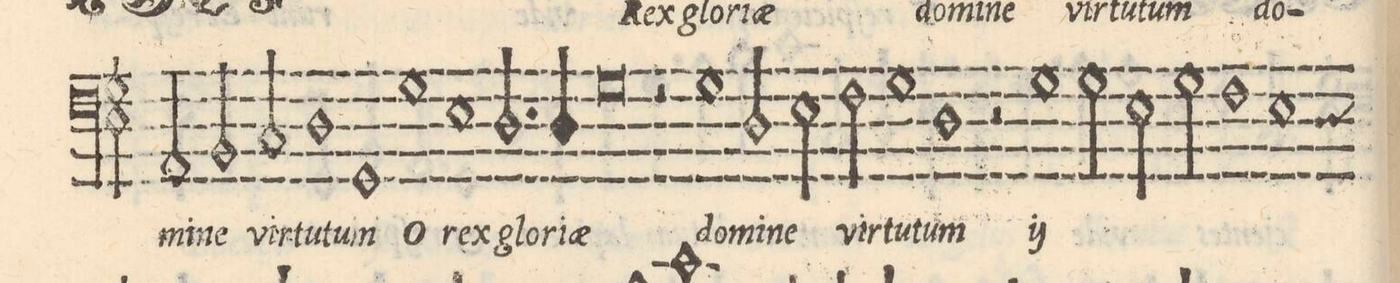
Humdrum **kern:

**kern	**text
*I"BASSVS	*
*clefF4	*
*k[]	*
*met(C|)	*
*M2/1	*
2AA/	-mi-
=9-	=9-
2BB/	-ne
2C/	vir-
1D	-tu-
=10-	=10-
1GG	-tum
1G	O
=11-	=11-
1E	rex
2.D/	glo-
4D/	-ri-
=12-	=12-
0G	-ae
=13-	=13-
2r	.
1G	do-
2D/	-mi-
=14-	=14-
2E\	-ne
2F\	vir-
1G	-tu-
=15-	=15-
1D	-tum
2r	.
*	*ij
1G\	do-
=16-	=16-
2G\	-mi-
2E\	-ne
2G\	vir-
=17-	=17-
1F	-tu-
1E	-tum
*custos:D	*Xij
=18-	=18-
*-	*-
